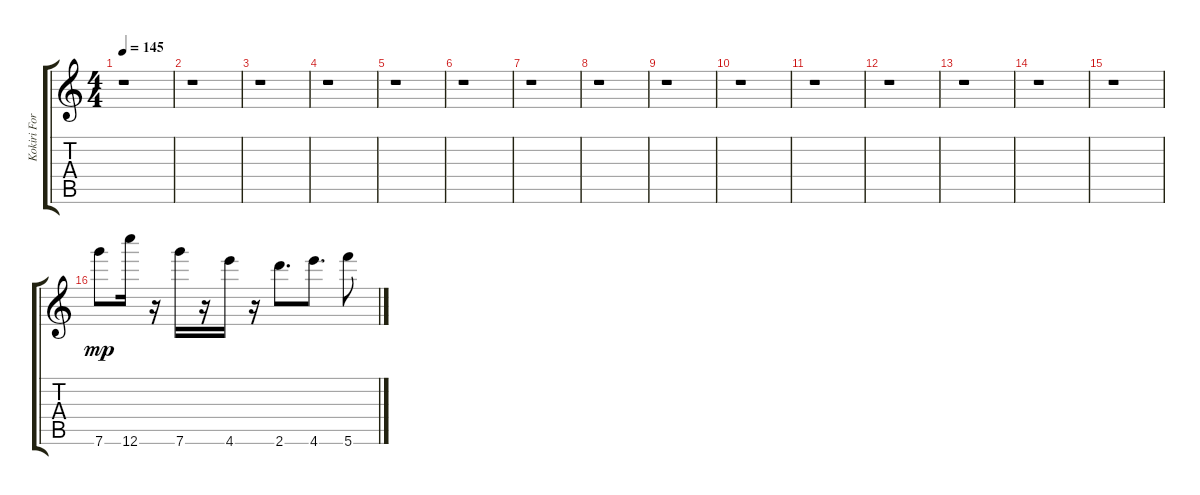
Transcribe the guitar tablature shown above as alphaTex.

\track ("Kokiri Forest" "Kokiri For") {instrument piccolo}
\staff {score tabs}
\tuning (G5 Ab5 A5 Bb5 B5 C6) {hide}
\ts (4 4)
\tempo 145
\clef g2
\ks c
r.1{dy mp} |
r.1 |
r.1 |
r.1 |
r.1 |
r.1 |
r.1 |
r.1 |
r.1 |
r.1 |
r.1 |
r.1 |
r.1 |
r.1 |
r.1 |
7.6.8 12.6.16 r.16 7.6.16 r.16 4.6.16 r.16 2.6.8{d} 4.6.8{d} 5.6.8
